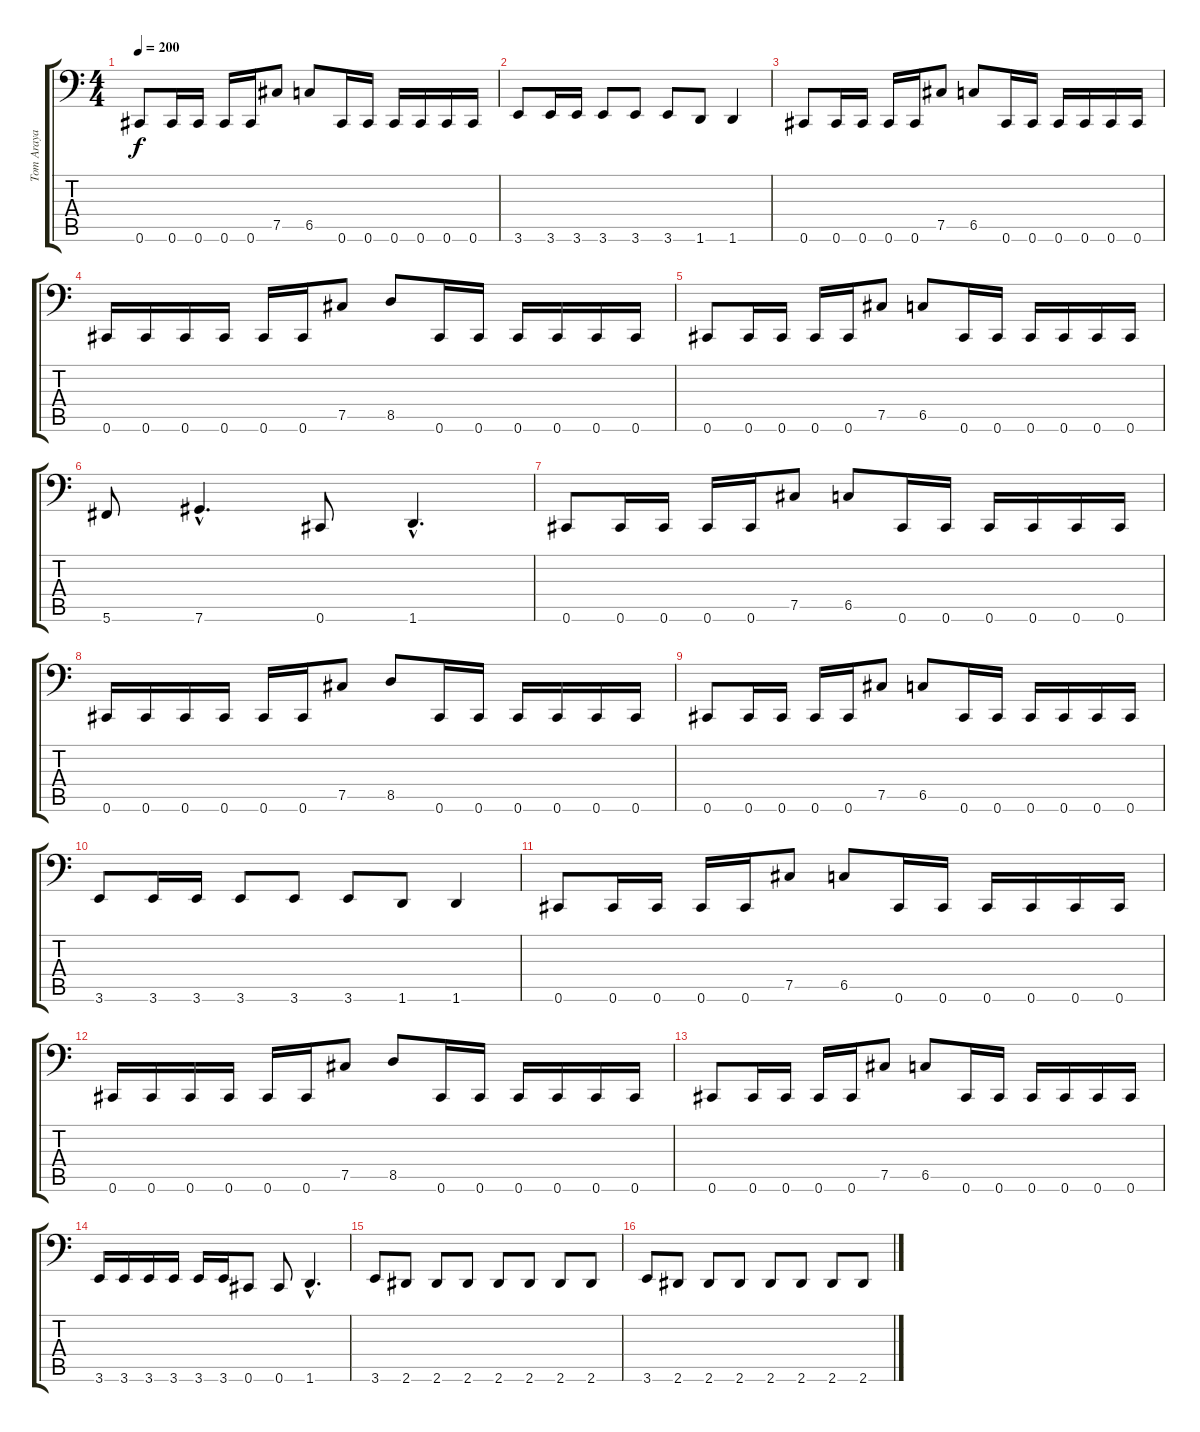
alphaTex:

\track ("Tom Araya" "Tom Araya") {instrument electricbasspick}
\staff {score tabs}
\tuning (Db3 Ab2 E2 B1 Gb1 Db1) {hide}
\ts (4 4)
\tempo 200
\clef f4
\ks c
0.6.8{dy f} 0.6.16 0.6.16 0.6.16 0.6.16 7.5.8 6.5.8 0.6.16 0.6.16 0.6.16 0.6.16 0.6.16 0.6.16 |
3.6.8 3.6.16 3.6.16 3.6.8 3.6.8 3.6.8 1.6.8 1.6.4 |
0.6.8 0.6.16 0.6.16 0.6.16 0.6.16 7.5.8 6.5.8 0.6.16 0.6.16 0.6.16 0.6.16 0.6.16 0.6.16 |
0.6.16 0.6.16 0.6.16 0.6.16 0.6.16 0.6.16 7.5.8 8.5.8 0.6.16 0.6.16 0.6.16 0.6.16 0.6.16 0.6.16 |
0.6.8 0.6.16 0.6.16 0.6.16 0.6.16 7.5.8 6.5.8 0.6.16 0.6.16 0.6.16 0.6.16 0.6.16 0.6.16 |
5.6.8 7.6{hac}.4{d} 0.6.8 1.6{hac}.4{d} |
0.6.8 0.6.16 0.6.16 0.6.16 0.6.16 7.5.8 6.5.8 0.6.16 0.6.16 0.6.16 0.6.16 0.6.16 0.6.16 |
0.6.16 0.6.16 0.6.16 0.6.16 0.6.16 0.6.16 7.5.8 8.5.8 0.6.16 0.6.16 0.6.16 0.6.16 0.6.16 0.6.16 |
0.6.8 0.6.16 0.6.16 0.6.16 0.6.16 7.5.8 6.5.8 0.6.16 0.6.16 0.6.16 0.6.16 0.6.16 0.6.16 |
3.6.8 3.6.16 3.6.16 3.6.8 3.6.8 3.6.8 1.6.8 1.6.4 |
0.6.8 0.6.16 0.6.16 0.6.16 0.6.16 7.5.8 6.5.8 0.6.16 0.6.16 0.6.16 0.6.16 0.6.16 0.6.16 |
0.6.16 0.6.16 0.6.16 0.6.16 0.6.16 0.6.16 7.5.8 8.5.8 0.6.16 0.6.16 0.6.16 0.6.16 0.6.16 0.6.16 |
0.6.8 0.6.16 0.6.16 0.6.16 0.6.16 7.5.8 6.5.8 0.6.16 0.6.16 0.6.16 0.6.16 0.6.16 0.6.16 |
3.6.16 3.6.16 3.6.16 3.6.16 3.6.16 3.6.16 0.6.8 0.6.8 1.6{hac}.4{d} |
3.6.8 2.6.8 2.6.8 2.6.8 2.6.8 2.6.8 2.6.8 2.6.8 |
3.6.8 2.6.8 2.6.8 2.6.8 2.6.8 2.6.8 2.6.8 2.6.8
